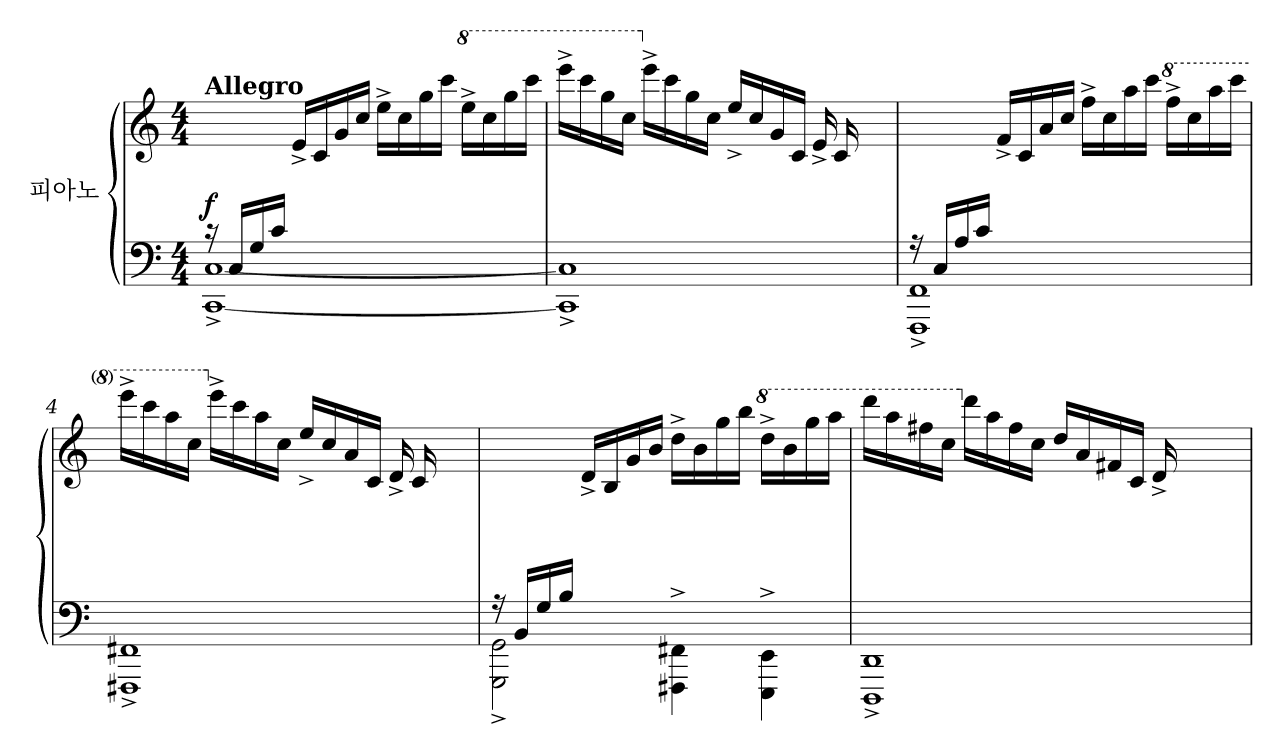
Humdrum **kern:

**kern	**kern	**dynam
*part1	*part1	*part1
*staff2	*staff1	*staff1/2
*I"피아노	*	*
*clefF4	*clefG2	*
*k[]	*k[]	*
*M4/4	*M4/4	*
*MM190	*MM190	*
=1	=1	=1
*^	*	*
!	!	!LO:TX:a:B:t=Allegro	!
!	!	!	!LO:DY:a=2
16r	[1CC^ [1C^	4ryy	f
16C/LL	.	.	.
16G/	.	.	.
16c/JJ	.	.	.
4ryy	.	16e^/LL	.
.	.	16c/	.
.	.	16g/	.
.	.	16cc/JJ	.
2ryy	.	16ee^\LL	.
.	.	16cc\	.
.	.	16gg\	.
.	.	16ccc\JJ	.
*	*	*8va	*
.	.	16eee^\LL	.
.	.	16ccc\	.
.	.	16ggg\	.
.	.	16cccc\JJ	.
=2	=2	=2	=2
*	*	*^	*
2.ryy	1CC]^ 1C]^	16eeee^\LL	2.ryy	.
.	.	16cccc\	.	.
.	.	16ggg\	.	.
.	.	16ccc\JJ	.	.
*	*	*X8va	*	*
.	.	16eee^\LL	.	.
.	.	16ccc\	.	.
.	.	16gg\	.	.
.	.	16cc\JJ	.	.
.	.	16ee^/LL	.	.
.	.	16cc/	.	.
.	.	16g/	.	.
.	.	16c/JJ	.	.
8ryy	.	16ryy	16e^/LL	.
.	.	16ryy	16c/	.
16G/	.	16ryy	8ryy	.
16C/JJ	.	16ryy	.	.
*	*	*v	*v	*
!!LO:LB:g=z
=3	=3	=3	=3
16r	1FFF^ 1FF^	4ryy	.
16C/LL	.	.	.
16A/	.	.	.
16c/JJ	.	.	.
4ryy	.	16f^/LL	.
.	.	16c/	.
.	.	16a/	.
.	.	16cc/JJ	.
2ryy	.	16ff^\LL	.
.	.	16cc\	.
.	.	16aa\	.
.	.	16ccc\JJ	.
*	*	*8va	*
.	.	16fff^\LL	.
.	.	16ccc\	.
.	.	16aaa\	.
.	.	16cccc\JJ	.
=4	=4	=4	=4
*	*	*^	*
2.ryy	1FFF#X^ 1FF#X^	16eeee^\LL	2.ryy	.
.	.	16cccc\	.	.
.	.	16aaa\	.	.
.	.	16ccc\JJ	.	.
*	*	*X8va	*	*
.	.	16eee^\LL	.	.
.	.	16ccc\	.	.
.	.	16aa\	.	.
.	.	16cc\JJ	.	.
.	.	16ee^/LL	.	.
.	.	16cc/	.	.
.	.	16a/	.	.
.	.	16c/JJ	.	.
8ryy	.	16ryy	16d^/LL	.
.	.	16ryy	16c/	.
16A/	.	16ryy	8ryy	.
16C/JJ	.	16ryy	.	.
*	*	*v	*v	*
!!LO:LB:g=z
=5	=5	=5	=5
16r	2GGG\^ 2GG\^	4ryy	.
16BB/LL	.	.	.
16G/	.	.	.
16B/JJ	.	.	.
4ryy	.	16d^/LL	.
.	.	16B/	.
.	.	16g/	.
.	.	16b/JJ	.
2ryy	4FFF#X\^ 4FF#X\^	16dd^\LL	.
.	.	16b\	.
.	.	16gg\	.
.	.	16bb\JJ	.
*	*	*8va	*
.	4EEE\^ 4EE\^	16ddd^\LL	.
.	.	16bb\	.
.	.	16ggg\	.
.	.	16aaa\JJ	.
=6	=6	=6	=6
*	*	*^	*
2.ryy	1DDD^ 1DD^	16dddd\LL	2.ryy	.
.	.	16aaa\	.	.
.	.	16fff#X\	.	.
.	.	16ccc\JJ	.	.
*	*	*X8va	*	*
.	.	16ddd\LL	.	.
.	.	16aa\	.	.
.	.	16ff#\	.	.
.	.	16cc\JJ	.	.
.	.	16dd/LL	.	.
.	.	16a/	.	.
.	.	16f#X/	.	.
.	.	16c/JJ	.	.
16ryy	.	16ryy	16d^/LL	.
16A/	.	16ryy	8.ryy	.
16F#X/	.	16ryy	.	.
16C/JJ	.	16ryy	.	.
*v	*v	*	*	*
*	*v	*v	*
=	=	=
*-	*-	*-
